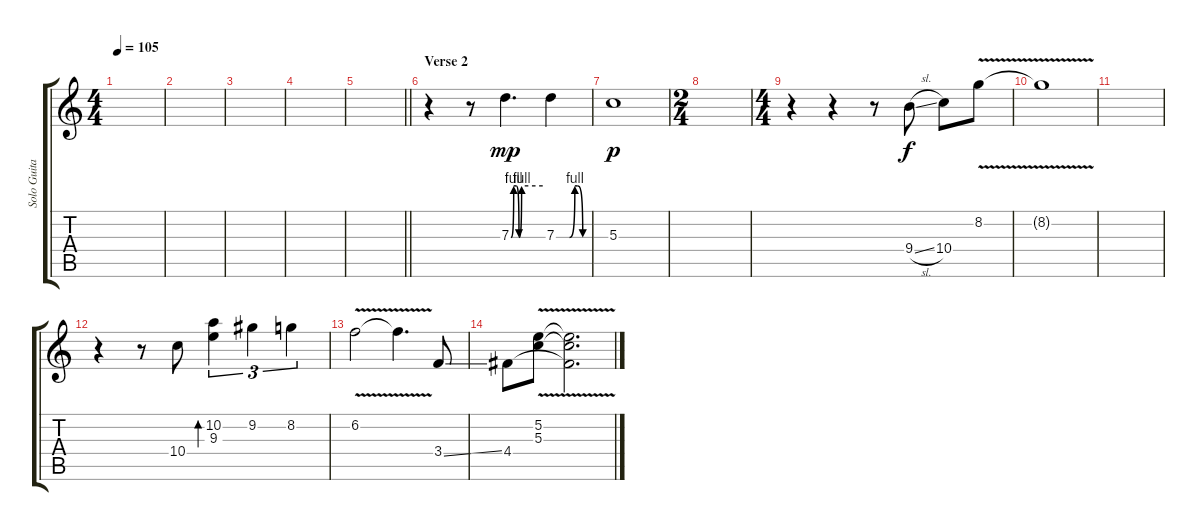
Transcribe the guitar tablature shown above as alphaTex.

\track ("Solo Guitar" "Solo Guita") {instrument electricguitarclean}
\staff {score tabs}
\tuning (E4 B3 G3 D3 A2 E2) {hide}
\ts (4 4)
\tempo 105
\clef g2
\ks c
|
|
|
|
\barLineRight lightlight
|
\section ("" "Verse 2")
r.4 r.8 7.3{be (custom 0 0 5 4 10 4 15 0 20 4 60 4)}.4{d dy mp} 7.3{be (custom 0 0 25 0 35 4 40 4 50 0 60 0)}.4 |
5.3.1{dy p} |
\ts (2 4)
|
\ts (4 4)
r.4 r.4 r.8 9.4{sl}.8{dy f} 10.4.8 8.2{v}.8 |
8.2{t}.1 |
|
r.4 r.8 10.4.8 (10.2 9.3).4{tu (3 2) bd 120} 9.2.4{tu (3 2)} 8.2.4{tu (3 2)} |
6.2{v}.2 6.2{t}.4{d} 3.4{ss}.8 |
4.4.8 (5.2{v} 5.3{v}).8 (5.2{t} 5.3{t} 4.4{t}).2{d}
